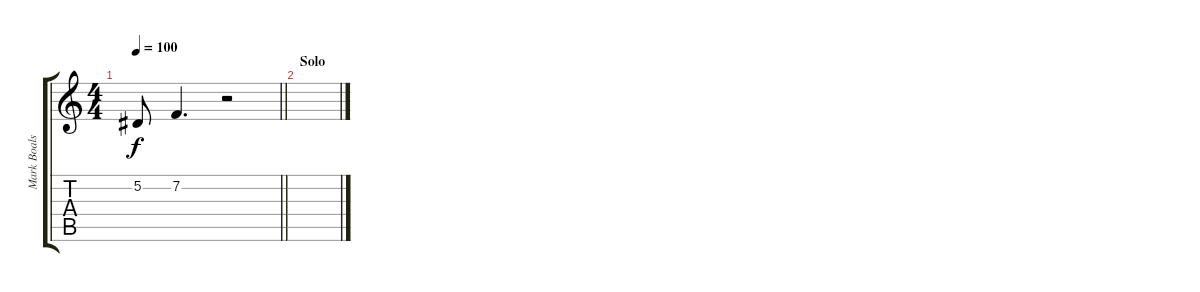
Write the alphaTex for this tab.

\track ("Mark Boals" "Mark Boals") {instrument lead2sawtooth}
\staff {score tabs}
\tuning (Eb4 Bb3 Gb3 Db3 Ab2 Eb2) {hide}
\ts (4 4)
\tempo 100
\clef g2
\barLineRight lightlight
\ks c
5.2.8{dy f} 7.2.4{d} r.2 |
\section ("" "Solo")
